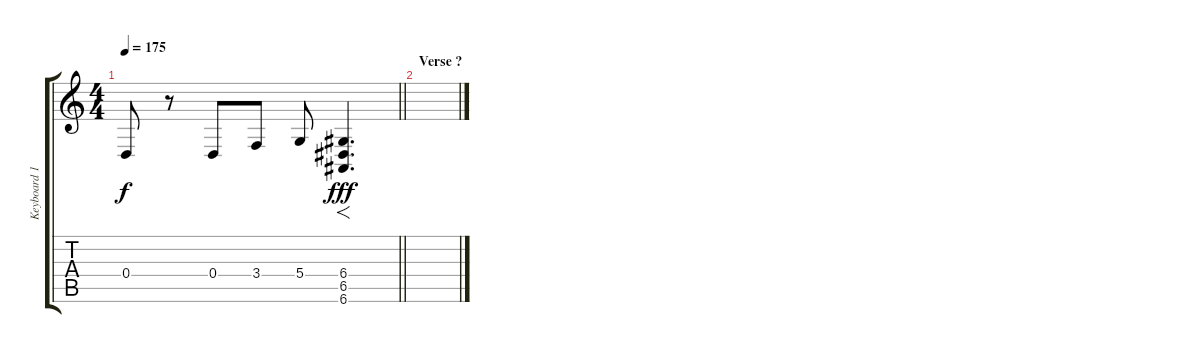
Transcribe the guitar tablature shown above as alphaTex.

\track ("Keyboard 1" "Keyboard 1") {instrument pad4choir}
\staff {score tabs}
\tuning (E4 B3 G3 D3 A2 E2) {hide}
\ts (4 4)
\tempo 175
\clef g2
\barLineRight lightlight
\ks c
0.4.8{dy f} r.8 0.4.8 3.4.8 5.4.8 (6.4 6.5 6.6).4{f d dy fff} |
\section ("" "Verse ?")
